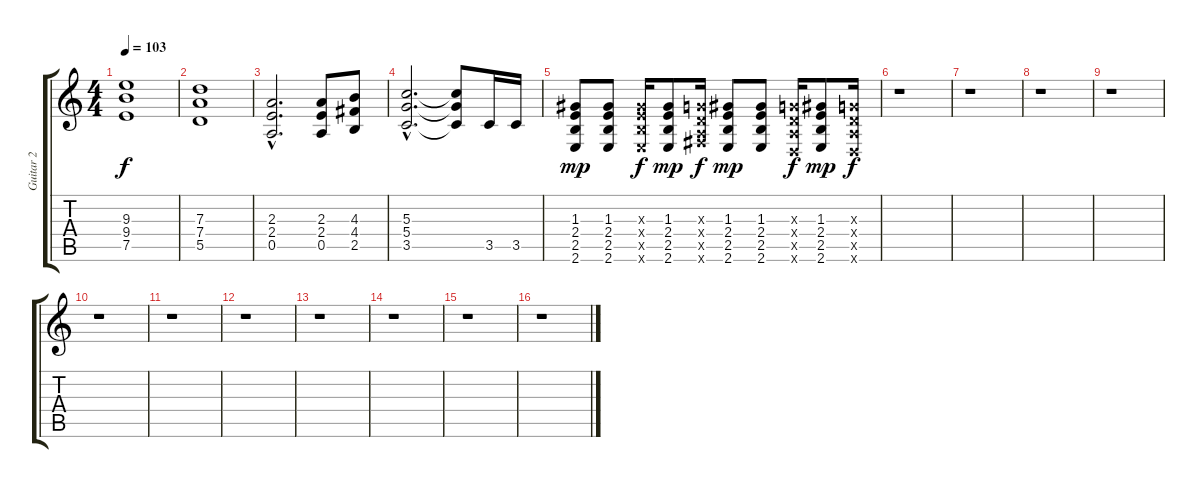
\track ("Guitar 2" "Guitar 2") {instrument distortionguitar}
\staff {score tabs}
\tuning (E4 B3 G3 D3 A2 D2) {hide}
\ts (4 4)
\tempo 103
\clef g2
\ks c
(9.3 9.4 7.5).1{dy f} |
(7.3 7.4 5.5).1 |
(2.3{hac} 2.4{hac} 0.5{hac}).2{d} (2.3 2.4 0.5).8 (4.3 4.4 2.5).8 |
(5.3{hac} 5.4{hac} 3.5{hac}).2{d} (5.3{t} 5.4{t} 3.5{t}).8 3.5.16 3.5.16 |
(1.3 2.4 2.5 2.6).8{dy mp} (1.3 2.4 2.5 2.6).8 (1.3{x} 2.4{x} 2.5{x} 2.6{x}).16{dy f} (1.3 2.4 2.5 2.6).8{dy mp} (0.3{x} 0.4{x} 0.5{x} 4.6{x}).16{dy f} (1.3 2.4 2.5 2.6).8{dy mp} (1.3 2.4 2.5 2.6).8 (0.3{x} 0.4{x} 0.5{x} 0.6{x}).16{dy f} (1.3 2.4 2.5 2.6).8{dy mp} (0.3{x} 0.4{x} 0.5{x} 0.6{x}).16{dy f} |
r.1 |
r.1 |
r.1 |
r.1 |
r.1 |
r.1 |
r.1 |
r.1 |
r.1 |
r.1 |
r.1
